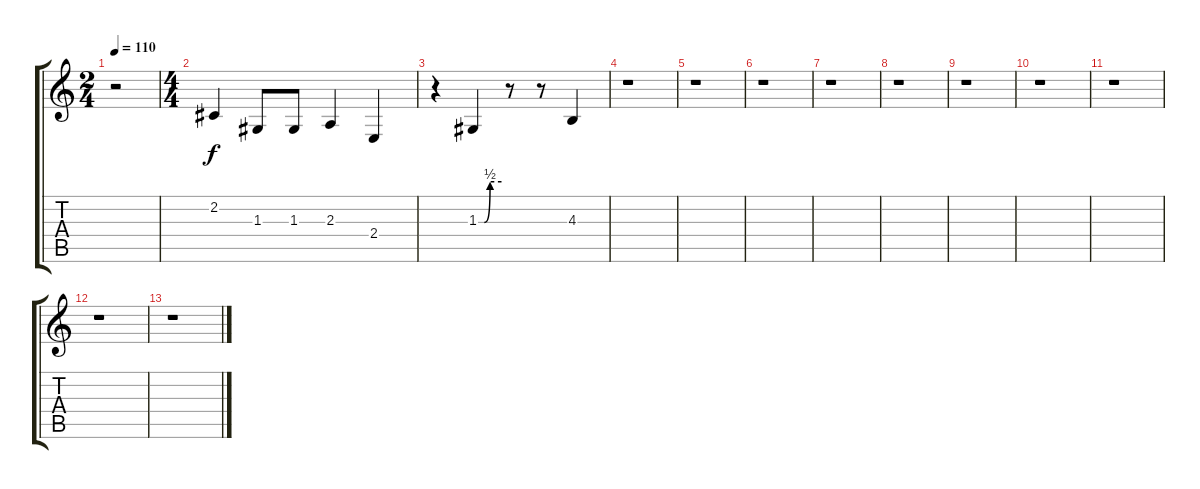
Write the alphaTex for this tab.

\track (" " " ") {instrument violin}
\staff {score tabs}
\tuning (E4 B3 G3 D3 A2 E2) {hide}
\ts (2 4)
\tempo 110
\clef g2
\ks c
r.2{dy f} |
\ts (4 4)
2.2.4 1.3.8 1.3.8 2.3.4 2.4.4 |
r.4 1.3{be (custom 0 0 15 0 30 2 60 2)}.4 r.8 r.8 4.3.4 |
r.1 |
r.1 |
r.1 |
r.1 |
r.1 |
r.1 |
r.1 |
r.1 |
r.1 |
r.1
